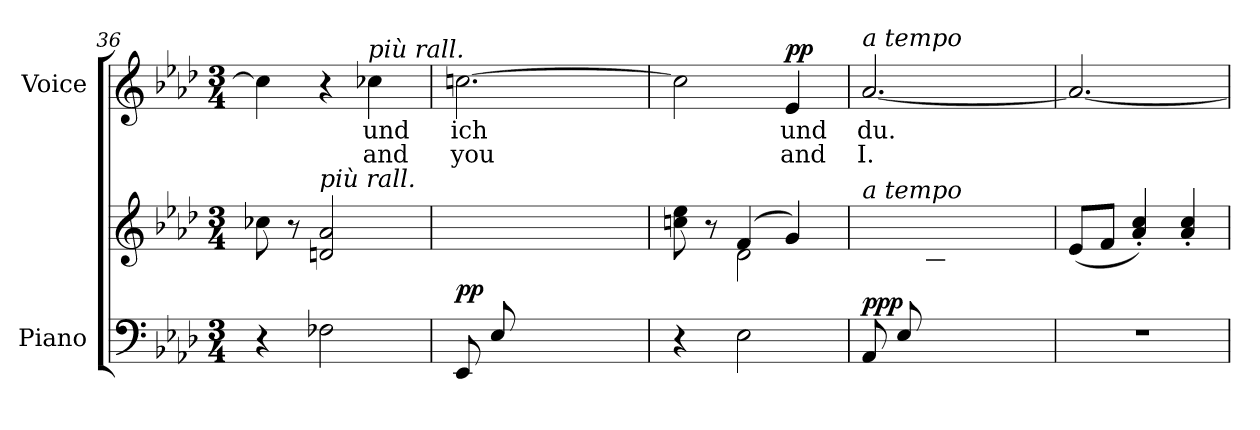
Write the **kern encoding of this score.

**kern	**kern	**dynam	**kern	**text	**text	**dynam
*part2	*part2	*part2	*part1	*part1	*part1	*part1
*staff3	*staff2	*staff2/3	*staff1	*staff1	*staff1	*staff1
*I"Piano	*	*	*I"Voice	*	*	*
*I'Pno	*	*	*	*	*	*
*clefF4	*clefG2	*	*clefG2	*	*	*
*k[b-e-a-d-]	*k[b-e-a-d-]	*	*k[b-e-a-d-]	*	*	*
*M3/4	*M3/4	*	*M3/4	*	*	*
=36	=36	=36	=36	=36	=36	=36
*^	*	*	*	*	*	*
4r	8ryy	8cc-X\	.	4cc-\]	.	.	.
.	2ryy	8r	.	.	.	.	.
!	!	!LO:TX:i:t=più rall.	!	!	!	!	!
2F-X\	.	2dn/ 2a-/	.	4r	.	.	.
!	!	!	!	!LO:TX:i:t=più rall.	!	!	!
.	.	.	.	4cc-X\	und	and	.
.	8ryy	.	.	.	.	.	.
=37	=37	=37	=37	=37	=37	=37	=37
!	!	!	!LO:DY:b	!	!	!	!
(8EE-/L	2.ryy	4ryy	pp	[2.ccn\	ich	you	.
8E-/	.	.	.	.	.	.	.
2ryy	.	8d-X\	.	.	.	.	.
.	.	8g\	.	.	.	.	.
.	.	8d-\	.	.	.	.	.
.	.	8g\J	.	.	.	.	.
=38	=38	=38	=38	=38	=38	=38	=38
*	*	*^	*	*	*	*	*
4r	8ryy	8ccn\ 8ee-\)	4ryy	.	2cc\]	.	.	.
.	2ryy	8r	.	.	.	.	.	.
2E-\	.	(4f/	2d-\	.	.	.	.	.
!	!	!	!	!	!	!	!	!LO:DY:a
.	.	4g/)	.	.	4e-/	und	and	pp
.	8ryy	.	.	.	.	.	.	.
*	*	*v	*v	*	*	*	*	*
=39	=39	=39	=39	=39	=39	=39	=39
*	*^	*	*	*	*	*	*
!	!	!	!	!	!LO:TX:i:t=a tempo	!	!	!
!	!	!	!LO:TX:i:t=a tempo	!	!	!	!	!
!	!	!	!	!LO:DY:b	!	!	!	!
(8AA-/L	2.ryy	4.ryy	4ryy	ppp	[2.a-/	du.	I.	.
8E-/	.	.	.	.	.	.	.	.
2ryy	.	.	8c\	.	.	.	.	.
.	.	4.ryy	8f\	.	.	.	.	.
.	.	.	8e-\	.	.	.	.	.
.	.	.	8f\J)	.	.	.	.	.
*v	*v	*v	*	*	*	*	*	*
=40	=40	=40	=40	=40	=40	=40
2.r	(8e-/L	.	2.a-/_	.	.	.
.	8f/J	.	.	.	.	.
.	4a-/' 4cc/')	.	.	.	.	.
.	4a-/' 4cc/'	.	.	.	.	.
=	=	=	=	=	=	=
*-	*-	*-	*-	*-	*-	*-
